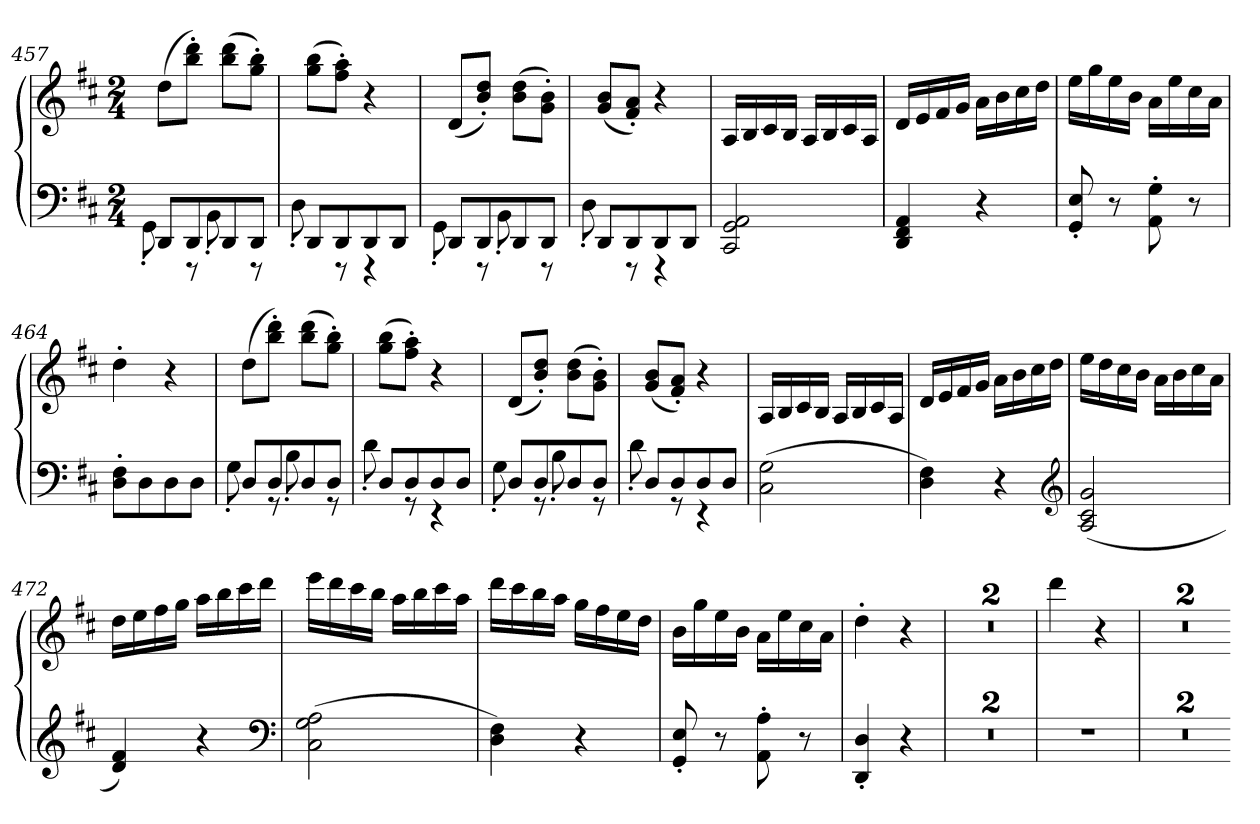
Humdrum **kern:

**kern	**kern
*part1	*part1
*staff2	*staff1
*clefF4	*clefG2
*k[f#c#]	*k[f#c#]
*D:	*D:
*M2/4	*M2/4
=457	=457
*^	*
8DDL	8GG'	(8ddL
8DD	8r	8bb' 8ddd'J)
8DD	8BB'	(8bb 8dddL
8DDJ	8r	8gg' 8bb'J)
=458	=458	=458
8DDL	8D'	(8gg 8bbL
8DD	8r	8ff#' 8aa'J)
8DD	4r	4r
8DDJ	.	.
=459	=459	=459
8DDL	8GG'	(8dL
8DD	8r	8b' 8dd'J)
8DD	8BB'	(8b 8ddL
8DDJ	8r	8g' 8b'J)
=460	=460	=460
8DDL	8D'	(8g 8bL
8DD	8r	8f#' 8a'J)
8DD	4r	4r
8DDJ	.	.
*v	*v	*
=461	=461
2CC# 2GG 2AA	16ALL
.	16B
.	16c#
.	16BJJ
.	16ALL
.	16B
.	16c#
.	16AJJ
=462	=462
4DD 4FF# 4AA	16dLL
.	16e
.	16f#
.	16gJJ
4r	16aLL
.	16b
.	16cc#
.	16ddJJ
=463	=463
8GG' 8E'	16eeLL
.	16gg
8r	16ee
.	16bJJ
8AA' 8G'	16aLL
.	16ee
8r	16cc#
.	16aJJ
=464	=464
8D' 8F#'L	4dd'
8D	.
8D	4r
8DJ	.
=465	=465
*^	*
8DL	8G'	(8ddL
8D	8r	8bb' 8ddd'J)
8D	8B'	(8bb 8dddL
8DJ	8r	8gg' 8bb'J)
=466	=466	=466
8DL	8d'	(8gg 8bbL
8D	8r	8ff#' 8aa'J)
8D	4r	4r
8DJ	.	.
=467	=467	=467
8DL	8G'	(8dL
8D	8r	8b' 8dd'J)
8D	8B'	(8b 8ddL
8DJ	8r	8g' 8b'J)
=468	=468	=468
8DL	8d'	(8g 8bL
8D	8r	8f#' 8a'J)
8D	4r	4r
8DJ	.	.
*v	*v	*
=469	=469
(2C# 2G	16ALL
.	16B
.	16c#
.	16BJJ
.	16ALL
.	16B
.	16c#
.	16AJJ
=470	=470
4D 4F#)	16dLL
.	16e
.	16f#
.	16gJJ
4r	16aLL
.	16b
.	16cc#
.	16ddJJ
*clefG2	*
=471	=471
(2A 2c# 2g	16eeLL
.	16dd
.	16cc#
.	16bJJ
.	16aLL
.	16b
.	16cc#
.	16aJJ
=472	=472
4d 4f#)	16ddLL
.	16ee
.	16ff#
.	16ggJJ
4r	16aaLL
.	16bb
.	16ccc#
.	16dddJJ
*clefF4	*
=473	=473
(2C# 2G 2A	16eeeLL
.	16ddd
.	16ccc#
.	16bbJJ
.	16aaLL
.	16bb
.	16ccc#
.	16aaJJ
=474	=474
4D 4F#)	16dddLL
.	16ccc#
.	16bb
.	16aaJJ
4r	16ggLL
.	16ff#
.	16ee
.	16ddJJ
=475	=475
8GG' 8E'	16bLL
.	16gg
8r	16ee
.	16bJJ
8AA' 8A'	16aLL
.	16ee
8r	16cc#
.	16aJJ
=476	=476
4DD' 4D'	4dd'
4r	4r
=477	=477
2r	2r
=478	=478
2r	2r
=479	=479
2r	4ddd
.	4r
=480	=480
2r	2r
=481	=481
2r	2r
=-	=-
*-	*-
